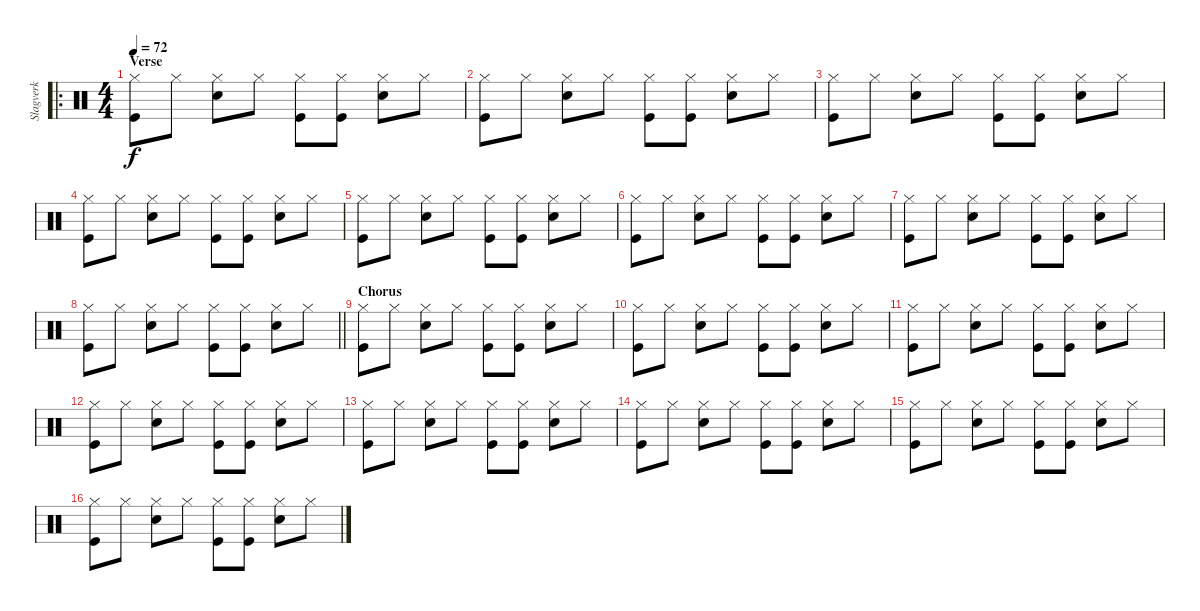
\track ("Slagverk" "Slagverk") {instrument percussion}
\staff {score}
\articulation defaults
\ro
\ts (4 4)
\section ("" "Verse")
\tempo 72
\clef neutral
\ks c
("Hi-Hat (closed)" "Kick (hit)").8{dy f} "Hi-Hat (closed)".8 ("Hi-Hat (closed)" "Snare (hit) 2").8 "Hi-Hat (closed)".8 ("Hi-Hat (closed)" "Kick (hit)").8 ("Hi-Hat (closed)" "Kick (hit)").8 ("Hi-Hat (closed)" "Snare (hit) 2").8 "Hi-Hat (closed)".8 |
("Hi-Hat (closed)" "Kick (hit)").8 "Hi-Hat (closed)".8 ("Hi-Hat (closed)" "Snare (hit) 2").8 "Hi-Hat (closed)".8 ("Hi-Hat (closed)" "Kick (hit)").8 ("Hi-Hat (closed)" "Kick (hit)").8 ("Hi-Hat (closed)" "Snare (hit) 2").8 "Hi-Hat (closed)".8 |
("Hi-Hat (closed)" "Kick (hit)").8 "Hi-Hat (closed)".8 ("Hi-Hat (closed)" "Snare (hit) 2").8 "Hi-Hat (closed)".8 ("Hi-Hat (closed)" "Kick (hit)").8 ("Hi-Hat (closed)" "Kick (hit)").8 ("Hi-Hat (closed)" "Snare (hit) 2").8 "Hi-Hat (closed)".8 |
("Hi-Hat (closed)" "Kick (hit)").8 "Hi-Hat (closed)".8 ("Hi-Hat (closed)" "Snare (hit) 2").8 "Hi-Hat (closed)".8 ("Hi-Hat (closed)" "Kick (hit)").8 ("Hi-Hat (closed)" "Kick (hit)").8 ("Hi-Hat (closed)" "Snare (hit) 2").8 "Hi-Hat (closed)".8 |
("Hi-Hat (closed)" "Kick (hit)").8 "Hi-Hat (closed)".8 ("Hi-Hat (closed)" "Snare (hit) 2").8 "Hi-Hat (closed)".8 ("Hi-Hat (closed)" "Kick (hit)").8 ("Hi-Hat (closed)" "Kick (hit)").8 ("Hi-Hat (closed)" "Snare (hit) 2").8 "Hi-Hat (closed)".8 |
("Hi-Hat (closed)" "Kick (hit)").8 "Hi-Hat (closed)".8 ("Hi-Hat (closed)" "Snare (hit) 2").8 "Hi-Hat (closed)".8 ("Hi-Hat (closed)" "Kick (hit)").8 ("Hi-Hat (closed)" "Kick (hit)").8 ("Hi-Hat (closed)" "Snare (hit) 2").8 "Hi-Hat (closed)".8 |
("Hi-Hat (closed)" "Kick (hit)").8 "Hi-Hat (closed)".8 ("Hi-Hat (closed)" "Snare (hit) 2").8 "Hi-Hat (closed)".8 ("Hi-Hat (closed)" "Kick (hit)").8 ("Hi-Hat (closed)" "Kick (hit)").8 ("Hi-Hat (closed)" "Snare (hit) 2").8 "Hi-Hat (closed)".8 |
\barLineRight lightlight
("Hi-Hat (closed)" "Kick (hit)").8 "Hi-Hat (closed)".8 ("Hi-Hat (closed)" "Snare (hit) 2").8 "Hi-Hat (closed)".8 ("Hi-Hat (closed)" "Kick (hit)").8 ("Hi-Hat (closed)" "Kick (hit)").8 ("Hi-Hat (closed)" "Snare (hit) 2").8 "Hi-Hat (closed)".8 |
\section ("" "Chorus")
("Hi-Hat (closed)" "Kick (hit)").8 "Hi-Hat (closed)".8 ("Hi-Hat (closed)" "Snare (hit) 2").8 "Hi-Hat (closed)".8 ("Hi-Hat (closed)" "Kick (hit)").8 ("Hi-Hat (closed)" "Kick (hit)").8 ("Hi-Hat (closed)" "Snare (hit) 2").8 "Hi-Hat (closed)".8 |
("Hi-Hat (closed)" "Kick (hit)").8 "Hi-Hat (closed)".8 ("Hi-Hat (closed)" "Snare (hit) 2").8 "Hi-Hat (closed)".8 ("Hi-Hat (closed)" "Kick (hit)").8 ("Hi-Hat (closed)" "Kick (hit)").8 ("Hi-Hat (closed)" "Snare (hit) 2").8 "Hi-Hat (closed)".8 |
("Hi-Hat (closed)" "Kick (hit)").8 "Hi-Hat (closed)".8 ("Hi-Hat (closed)" "Snare (hit) 2").8 "Hi-Hat (closed)".8 ("Hi-Hat (closed)" "Kick (hit)").8 ("Hi-Hat (closed)" "Kick (hit)").8 ("Hi-Hat (closed)" "Snare (hit) 2").8 "Hi-Hat (closed)".8 |
("Hi-Hat (closed)" "Kick (hit)").8 "Hi-Hat (closed)".8 ("Hi-Hat (closed)" "Snare (hit) 2").8 "Hi-Hat (closed)".8 ("Hi-Hat (closed)" "Kick (hit)").8 ("Hi-Hat (closed)" "Kick (hit)").8 ("Hi-Hat (closed)" "Snare (hit) 2").8 "Hi-Hat (closed)".8 |
("Hi-Hat (closed)" "Kick (hit)").8 "Hi-Hat (closed)".8 ("Hi-Hat (closed)" "Snare (hit) 2").8 "Hi-Hat (closed)".8 ("Hi-Hat (closed)" "Kick (hit)").8 ("Hi-Hat (closed)" "Kick (hit)").8 ("Hi-Hat (closed)" "Snare (hit) 2").8 "Hi-Hat (closed)".8 |
("Hi-Hat (closed)" "Kick (hit)").8 "Hi-Hat (closed)".8 ("Hi-Hat (closed)" "Snare (hit) 2").8 "Hi-Hat (closed)".8 ("Hi-Hat (closed)" "Kick (hit)").8 ("Hi-Hat (closed)" "Kick (hit)").8 ("Hi-Hat (closed)" "Snare (hit) 2").8 "Hi-Hat (closed)".8 |
("Hi-Hat (closed)" "Kick (hit)").8 "Hi-Hat (closed)".8 ("Hi-Hat (closed)" "Snare (hit) 2").8 "Hi-Hat (closed)".8 ("Hi-Hat (closed)" "Kick (hit)").8 ("Hi-Hat (closed)" "Kick (hit)").8 ("Hi-Hat (closed)" "Snare (hit) 2").8 "Hi-Hat (closed)".8 |
("Hi-Hat (closed)" "Kick (hit)").8 "Hi-Hat (closed)".8 ("Hi-Hat (closed)" "Snare (hit) 2").8 "Hi-Hat (closed)".8 ("Hi-Hat (closed)" "Kick (hit)").8 ("Hi-Hat (closed)" "Kick (hit)").8 ("Hi-Hat (closed)" "Snare (hit) 2").8 "Hi-Hat (closed)".8
